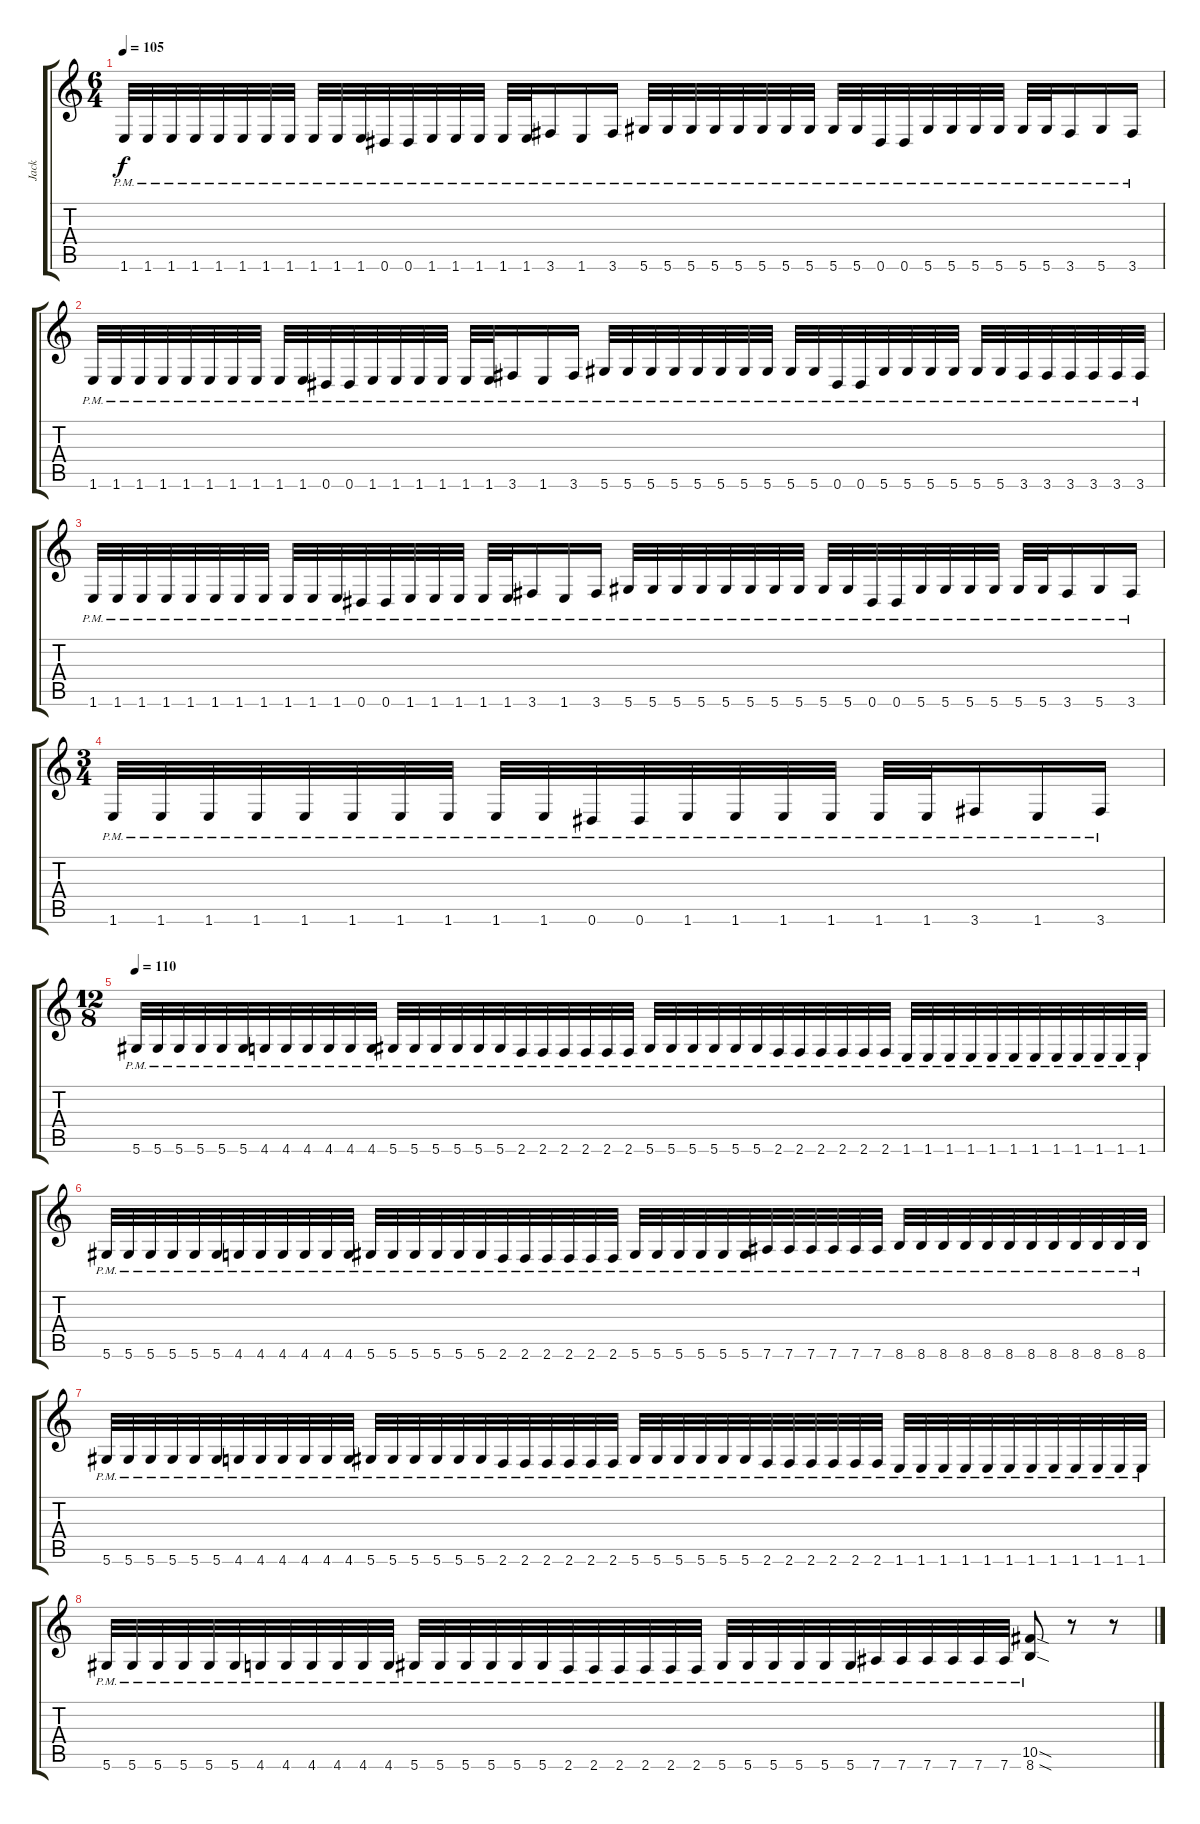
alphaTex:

\track ("Jack" "Jack") {instrument distortionguitar}
\staff {score tabs}
\tuning (Eb4 Bb3 Gb3 Db3 Ab2 Eb2) {hide}
\ts (6 4)
\tempo 105
\clef g2
\ks c
1.6{pm}.32{dy f} 1.6{pm}.32 1.6{pm}.32 1.6{pm}.32 1.6{pm}.32 1.6{pm}.32 1.6{pm}.32 1.6{pm}.32 1.6{pm}.32 1.6{pm}.32 1.6{pm}.32 0.6{pm}.32 0.6{pm}.32 1.6{pm}.32 1.6{pm}.32 1.6{pm}.32 1.6{pm}.32 1.6{pm}.32 3.6{pm}.16 1.6{pm}.16 3.6{pm}.16 5.6{pm}.32 5.6{pm}.32 5.6{pm}.32 5.6{pm}.32 5.6{pm}.32 5.6{pm}.32 5.6{pm}.32 5.6{pm}.32 5.6{pm}.32 5.6{pm}.32 0.6{pm}.32 0.6{pm}.32 5.6{pm}.32 5.6{pm}.32 5.6{pm}.32 5.6{pm}.32 5.6{pm}.32 5.6{pm}.32 3.6{pm}.16 5.6{pm}.16 3.6{pm}.16 |
1.6{pm}.32 1.6{pm}.32 1.6{pm}.32 1.6{pm}.32 1.6{pm}.32 1.6{pm}.32 1.6{pm}.32 1.6{pm}.32 1.6{pm}.32 1.6{pm}.32 0.6{pm}.32 0.6{pm}.32 1.6{pm}.32 1.6{pm}.32 1.6{pm}.32 1.6{pm}.32 1.6{pm}.32 1.6{pm}.32 3.6{pm}.16 1.6{pm}.16 3.6{pm}.16 5.6{pm}.32 5.6{pm}.32 5.6{pm}.32 5.6{pm}.32 5.6{pm}.32 5.6{pm}.32 5.6{pm}.32 5.6{pm}.32 5.6{pm}.32 5.6{pm}.32 0.6{pm}.32 0.6{pm}.32 5.6{pm}.32 5.6{pm}.32 5.6{pm}.32 5.6{pm}.32 5.6{pm}.32 5.6{pm}.32 3.6{pm}.32 3.6{pm}.32 3.6{pm}.32 3.6{pm}.32 3.6{pm}.32 3.6{pm}.32 |
1.6{pm}.32 1.6{pm}.32 1.6{pm}.32 1.6{pm}.32 1.6{pm}.32 1.6{pm}.32 1.6{pm}.32 1.6{pm}.32 1.6{pm}.32 1.6{pm}.32 1.6{pm}.32 0.6{pm}.32 0.6{pm}.32 1.6{pm}.32 1.6{pm}.32 1.6{pm}.32 1.6{pm}.32 1.6{pm}.32 3.6{pm}.16 1.6{pm}.16 3.6{pm}.16 5.6{pm}.32 5.6{pm}.32 5.6{pm}.32 5.6{pm}.32 5.6{pm}.32 5.6{pm}.32 5.6{pm}.32 5.6{pm}.32 5.6{pm}.32 5.6{pm}.32 0.6{pm}.32 0.6{pm}.32 5.6{pm}.32 5.6{pm}.32 5.6{pm}.32 5.6{pm}.32 5.6{pm}.32 5.6{pm}.32 3.6{pm}.16 5.6{pm}.16 3.6{pm}.16 |
\ts (3 4)
1.6{pm}.32 1.6{pm}.32 1.6{pm}.32 1.6{pm}.32 1.6{pm}.32 1.6{pm}.32 1.6{pm}.32 1.6{pm}.32 1.6{pm}.32 1.6{pm}.32 0.6{pm}.32 0.6{pm}.32 1.6{pm}.32 1.6{pm}.32 1.6{pm}.32 1.6{pm}.32 1.6{pm}.32 1.6{pm}.32 3.6{pm}.16 1.6{pm}.16 3.6{pm}.16 |
\ts (12 8)
\tempo 110
5.6{pm}.32 5.6{pm}.32 5.6{pm}.32 5.6{pm}.32 5.6{pm}.32 5.6{pm}.32 4.6{pm}.32 4.6{pm}.32 4.6{pm}.32 4.6{pm}.32 4.6{pm}.32 4.6{pm}.32 5.6{pm}.32 5.6{pm}.32 5.6{pm}.32 5.6{pm}.32 5.6{pm}.32 5.6{pm}.32 2.6{pm}.32 2.6{pm}.32 2.6{pm}.32 2.6{pm}.32 2.6{pm}.32 2.6{pm}.32 5.6{pm}.32 5.6{pm}.32 5.6{pm}.32 5.6{pm}.32 5.6{pm}.32 5.6{pm}.32 2.6{pm}.32 2.6{pm}.32 2.6{pm}.32 2.6{pm}.32 2.6{pm}.32 2.6{pm}.32 1.6{pm}.32 1.6{pm}.32 1.6{pm}.32 1.6{pm}.32 1.6{pm}.32 1.6{pm}.32 1.6{pm}.32 1.6{pm}.32 1.6{pm}.32 1.6{pm}.32 1.6{pm}.32 1.6{pm}.32 |
5.6{pm}.32 5.6{pm}.32 5.6{pm}.32 5.6{pm}.32 5.6{pm}.32 5.6{pm}.32 4.6{pm}.32 4.6{pm}.32 4.6{pm}.32 4.6{pm}.32 4.6{pm}.32 4.6{pm}.32 5.6{pm}.32 5.6{pm}.32 5.6{pm}.32 5.6{pm}.32 5.6{pm}.32 5.6{pm}.32 2.6{pm}.32 2.6{pm}.32 2.6{pm}.32 2.6{pm}.32 2.6{pm}.32 2.6{pm}.32 5.6{pm}.32 5.6{pm}.32 5.6{pm}.32 5.6{pm}.32 5.6{pm}.32 5.6{pm}.32 7.6{pm}.32 7.6{pm}.32 7.6{pm}.32 7.6{pm}.32 7.6{pm}.32 7.6{pm}.32 8.6{pm}.32 8.6{pm}.32 8.6{pm}.32 8.6{pm}.32 8.6{pm}.32 8.6{pm}.32 8.6{pm}.32 8.6{pm}.32 8.6{pm}.32 8.6{pm}.32 8.6{pm}.32 8.6{pm}.32 |
5.6{pm}.32 5.6{pm}.32 5.6{pm}.32 5.6{pm}.32 5.6{pm}.32 5.6{pm}.32 4.6{pm}.32 4.6{pm}.32 4.6{pm}.32 4.6{pm}.32 4.6{pm}.32 4.6{pm}.32 5.6{pm}.32 5.6{pm}.32 5.6{pm}.32 5.6{pm}.32 5.6{pm}.32 5.6{pm}.32 2.6{pm}.32 2.6{pm}.32 2.6{pm}.32 2.6{pm}.32 2.6{pm}.32 2.6{pm}.32 5.6{pm}.32 5.6{pm}.32 5.6{pm}.32 5.6{pm}.32 5.6{pm}.32 5.6{pm}.32 2.6{pm}.32 2.6{pm}.32 2.6{pm}.32 2.6{pm}.32 2.6{pm}.32 2.6{pm}.32 1.6{pm}.32 1.6{pm}.32 1.6{pm}.32 1.6{pm}.32 1.6{pm}.32 1.6{pm}.32 1.6{pm}.32 1.6{pm}.32 1.6{pm}.32 1.6{pm}.32 1.6{pm}.32 1.6{pm}.32 |
5.6{pm}.32 5.6{pm}.32 5.6{pm}.32 5.6{pm}.32 5.6{pm}.32 5.6{pm}.32 4.6{pm}.32 4.6{pm}.32 4.6{pm}.32 4.6{pm}.32 4.6{pm}.32 4.6{pm}.32 5.6{pm}.32 5.6{pm}.32 5.6{pm}.32 5.6{pm}.32 5.6{pm}.32 5.6{pm}.32 2.6{pm}.32 2.6{pm}.32 2.6{pm}.32 2.6{pm}.32 2.6{pm}.32 2.6{pm}.32 5.6{pm}.32 5.6{pm}.32 5.6{pm}.32 5.6{pm}.32 5.6{pm}.32 5.6{pm}.32 7.6{pm}.32 7.6{pm}.32 7.6{pm}.32 7.6{pm}.32 7.6{pm}.32 7.6{pm}.32 (10.5{sod} 8.6{sod pm}).8 r.8 r.8
